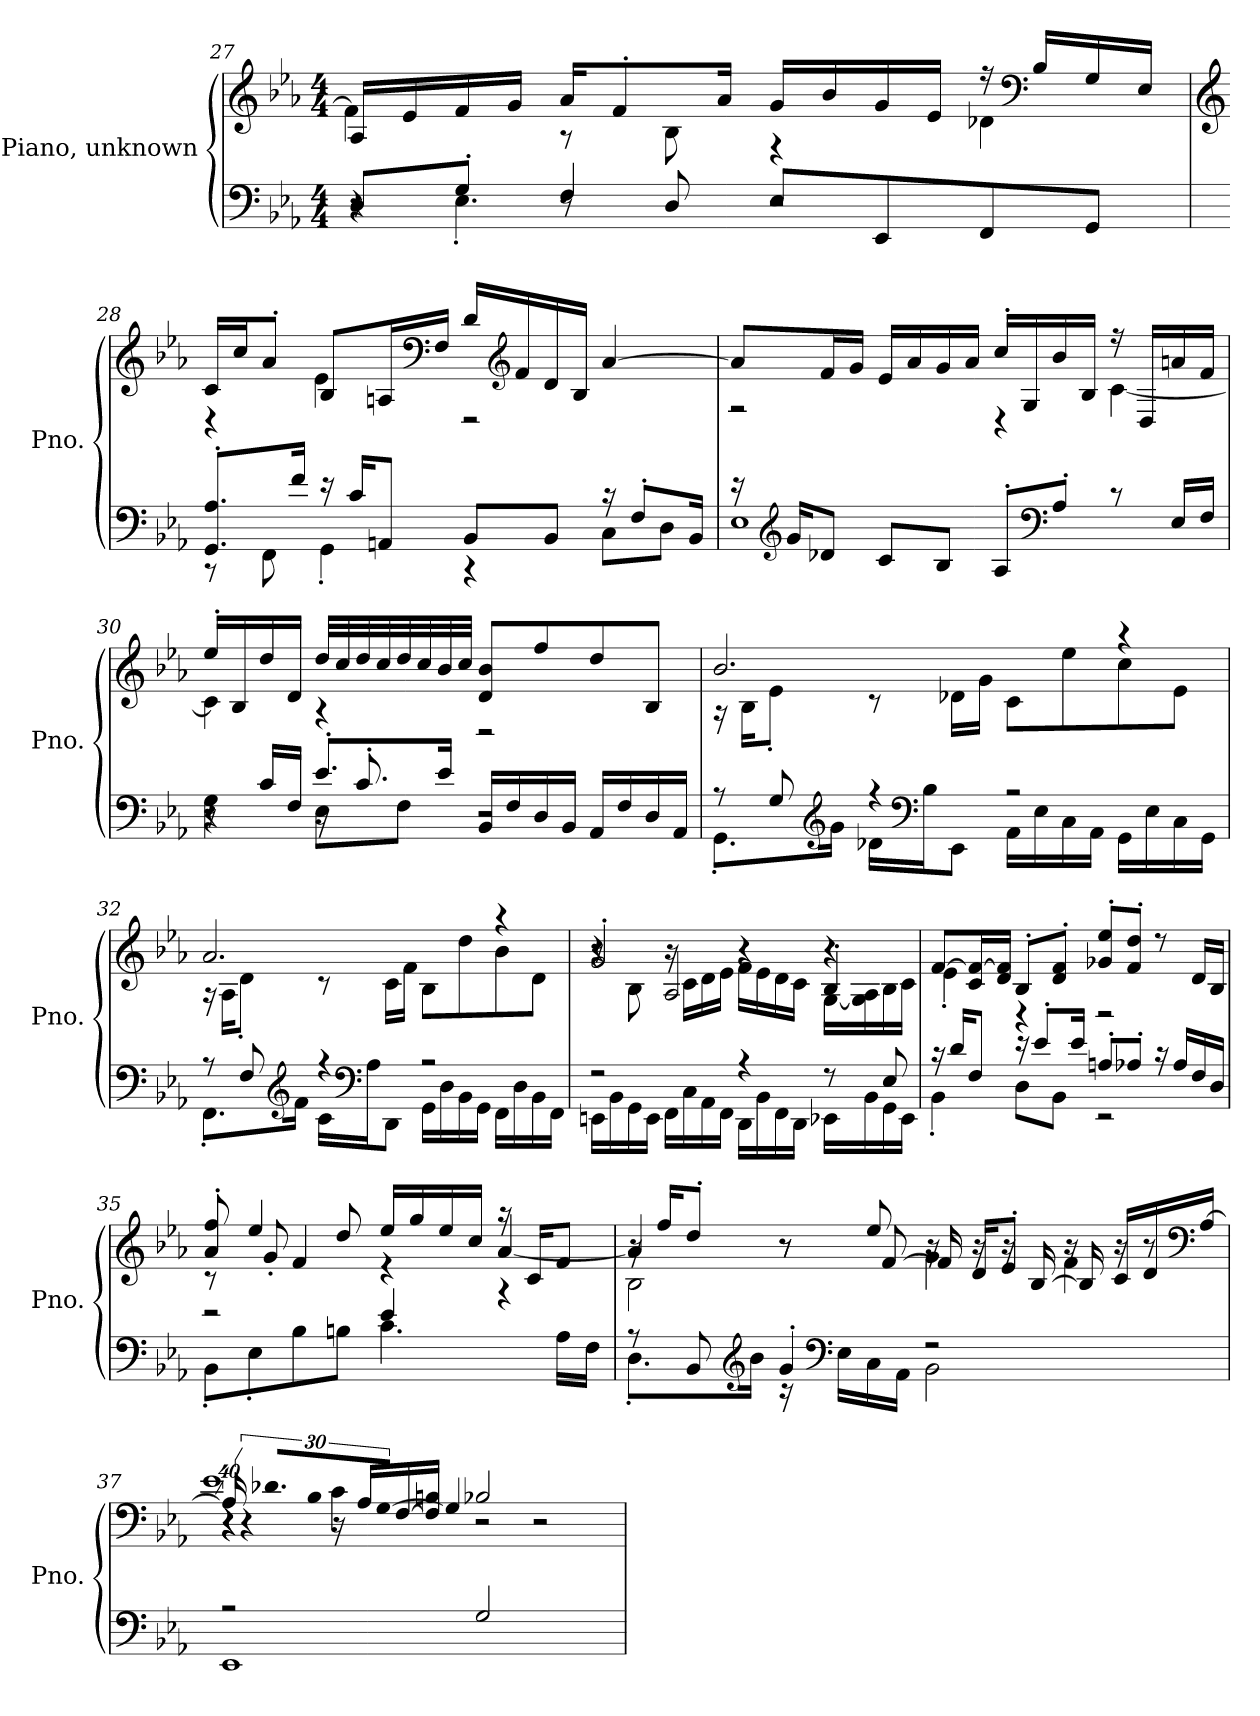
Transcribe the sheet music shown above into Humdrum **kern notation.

**kern	**kern
*part1	*part1
*staff2	*staff1
*I"Piano, unknown	*
*I'Pno.	*
!!LO:LB:g=z
*clefF4	*clefG2
*k[b-e-a-]	*k[b-e-a-]
*M4/4	*M4/4
=27	=27
*^	*^
*	*^	*	*
4r	8r	8D/L	16A-/LL	4f\]
.	.	.	16e-/	.
.	4.E-'\	8G'/J	16f/	.
.	.	.	16g/JJ	.
4F/	.	8r	16a-/KL	8r
.	.	.	8f'/	.
.	.	8D/	.	8B-\
.	.	.	16a-/Jk	.
2r	2r	8E-/L	16g/LL	4r
.	.	.	16b-/	.
.	.	8EE-/	16g/	.
.	.	.	16e-/JJ	.
.	.	8FF/	16r	4d-X\
*	*	*	*clefF4	*
.	.	.	16B-/LL	.
.	.	8GG/J	16G/	.
.	.	.	16E-/JJ	.
*v	*v	*v	*	*
=28	=28	=28
*	*clefG2	*
*^	*	*
8.GG/' 8.A-/'L	8r	16c/LL	4r
.	.	16cc/J	.
.	8FF\	8a-'/J	.
16f/Jk	.	.	.
16r	4GG'\	8B-/L	4e-\
16c/KL	.	.	.
8AAn/J	.	16An/L	.
*	*	*clefF4	*
.	.	16F/JJ	.
8BB-/L	4r	16d/LL	2r
*	*	*clefG2	*
.	.	16f/	.
8BB-/J	.	16d/	.
.	.	16B-/JJ	.
16r	8C\L	[4a-/	.
8F'/L	.	.	.
.	8D\J	.	.
16BB-/Jk	.	.	.
!!LO:LB:g=z	!!
=29	=29	=29	=29
16r	1E-	8a-/L]	2r
*clefG2	*	*	*
16g/KL	.	.	.
8d-X/J	.	16f/L	.
.	.	16g/JJ	.
8c/L	.	16e-/LL	.
.	.	16a-/	.
8B-/J	.	16g/	.
.	.	16a-/JJ	.
8A-'/L	.	16cc'/LL	4r
.	.	16G/	.
*clefF4	*	*	*
8A-'/J	.	16b-/	.
.	.	16B-/JJ	.
8r	.	16r	[4c\
.	.	16D/LL	.
16E-/LL	.	16an/	.
16F/JJ	.	16f/JJ	.
=30	=30	=30	=30
*	*^	*	*
4r	4G\	8r	16ee-'/LL	4c\]
.	.	.	16B-/	.
.	.	16c/LL	16dd/	.
.	.	16F/JJ	16d/JJ	.
16r	8E-\L	8.e-'/L	32dd/LLL	4r
.	.	.	32cc/	.
8.c'/	.	.	32dd/	.
.	.	.	32cc/	.
.	8F\J	.	32dd/	.
.	.	.	32cc/	.
.	.	16e-/Jk	32b-/	.
.	.	.	32cc/JJJ	.
2r	2r	16BB-/LL	8d/ 8b-/L	2r
.	.	16F/	.	.
.	.	16D/	8ff/	.
.	.	16BB-/JJ	.	.
.	.	16AA-/LL	8dd/	.
.	.	16F/	.	.
.	.	16D/	8B-/J	.
.	.	16AA-/JJ	.	.
*	*v	*v	*	*
!!LO:LB:g=z	!!
=31	=31	=31	=31
8r	8.GG'\L	2.b-/	16r
.	.	.	16B-\KL
8G/	.	.	8e-'\J
*clefG2	*	*	*
.	16g\Jk	.	.
4r	16d-X\LL	.	8r
*clefF4	*	*	*
.	16B-\J	.	.
.	8EE-\J	.	16d-X\LL
.	.	.	16g\JJ
2r	16AA-\LL	.	8c\L
.	16E-\	.	.
.	16C\	.	8ee-\
.	16AA-\JJ	.	.
.	16GG\LL	4r	8cc\
.	16E-\	.	.
.	16C\	.	8e-\J
.	16GG\JJ	.	.
=32	=32	=32	=32
8r	8.FF'\L	2.a-/	16r
.	.	.	16A-\KL
8F/	.	.	8d'\J
*clefG2	*	*	*
.	16f\Jk	.	.
4r	16c\LL	.	8r
*clefF4	*	*	*
.	16A-\J	.	.
.	8DD\J	.	16c\LL
.	.	.	16f\JJ
2r	16GG\LL	.	8B-\L
.	16D\	.	.
.	16BB-\	.	8dd\
.	16GG\JJ	.	.
.	16FF\LL	4r	8b-\
.	16D\	.	.
.	16BB-\	.	8d\J
.	16FF\JJ	.	.
!!LO:LB:g=z
=33	=33	=33	=33
*	*	*	*^
2r	16EEn\LL	2g'/	8r	4r
.	16BB-\	.	.	.
.	16GG\	.	8B-\	.
.	16EE\JJ	.	.	.
.	16FF\LL	.	16r	2A-/
.	16C\	.	16c\LL	.
.	16AA-\	.	16d\	.
.	16FF\JJ	.	16e-\JJ	.
4r	16DD\LL	4r	16f\LL	.
.	16BB-\	.	16e-\	.
.	16FF\	.	16d\	.
.	16DD\JJ	.	16c\JJ	.
8r	16EE-X\LL	4B-'/	[16G\LL	4r
.	16BB-\	.	16G\] 16A-\	.
8E-/	16GG\	.	16B-\	.
.	16EE-\JJ	.	16c\JJ	.
*	*	*	*v	*v
=34	=34	=34	=34
16r	4BB-'\	[8f/L	4e-'\
16d/KL	.	.	.
8F/J	.	16c/ 16f/_L	.
.	.	16d/ 16f/]JJ	.
16r	8D\L	8B-'/L	4r
8e-'/L	.	.	.
.	8BB-\J	8d/' 8f/'J	.
16e-/Jk	.	.	.
8An'/L	2r	8g-X/' 8ee-/'L	2r
8A-X'/J	.	8f/' 8dd/'J	.
16r	.	8r	.
16A-/LL	.	.	.
16F/	.	16d/LL	.
16D/JJ	.	16B-/JJ	.
!!LO:PB:g=z	!!
=35	=35	=35	=35
2r	8BB-'\L	8a-/' 8ff/'	8r
.	8E-'\	4ee-/	8g'/
.	8B-\	.	4f/
.	8Bn\J	8dd/	.
4e-/	4.c\	16ee-/LL	4r
.	.	16gg/	.
.	.	16ee-/	.
.	.	16cc/JJ	.
4r	.	16r	[4a-/
.	.	16c/KL	.
.	16A-\LL	8f/J	.
.	16F\JJ	.	.
=36	=36	=36	=36
*	*	*	*^
8r	8.D'\L	16r	2B-\	4a-/]
.	.	16ff/KL	.	.
8BB-/	.	8dd'/J	.	.
*clefG2	*	*	*	*
.	16b-\Jk	.	.	.
4g'/	16r	8r	.	8r
*clefF4	*	*	*	*
.	16E-\LL	.	.	.
.	16C\	8ee-/	.	[8f/
.	16AA-\JJ	.	.	.
2r	2BB-\	16r	4g\	16f/]
.	.	16d/KL	.	16r
.	.	8e-'/J	.	16r
.	.	.	.	[16B-/
.	.	16r	4f\	16B-/]
.	.	16c/LL	.	16r
.	.	16d/	.	8r
*	*	*clefF4	*	*
.	.	[16A-/JJ	.	.
*	*	*v	*v	*v
!!LO:LB:g=z
=37	=37	=37
!	!	!LO:N:vis=32
*	*	*^
*	*	*	*^
*	*	*	*	*^
2r	1EE-	640%23A-/]	1e-	4r	4r
!	!	!LO:N:vis=64	!	!	!
.	.	960%17r	.	.	.
!	!	!LO:N:vis=32.	!	!	!
.	.	1920%103d-X/KLL	.	.	.
!	!	!LO:N:vis=16	!	!	!
.	.	1920%137B-/	.	.	.
!	!	!LO:N:vis=16	!	!	!
.	.	[1920%137G/JJ	.	.	.
.	.	4G/]	.	16r	4c\
.	.	.	.	16A-/LL	.
.	.	.	.	[16F/	.
.	.	.	.	16F/] 16Bn/JJ	.
2G/	.	2r	.	2B-X/	2r
*v	*v	*	*	*	*
*	*v	*v	*v	*v
=	=
*-	*-
